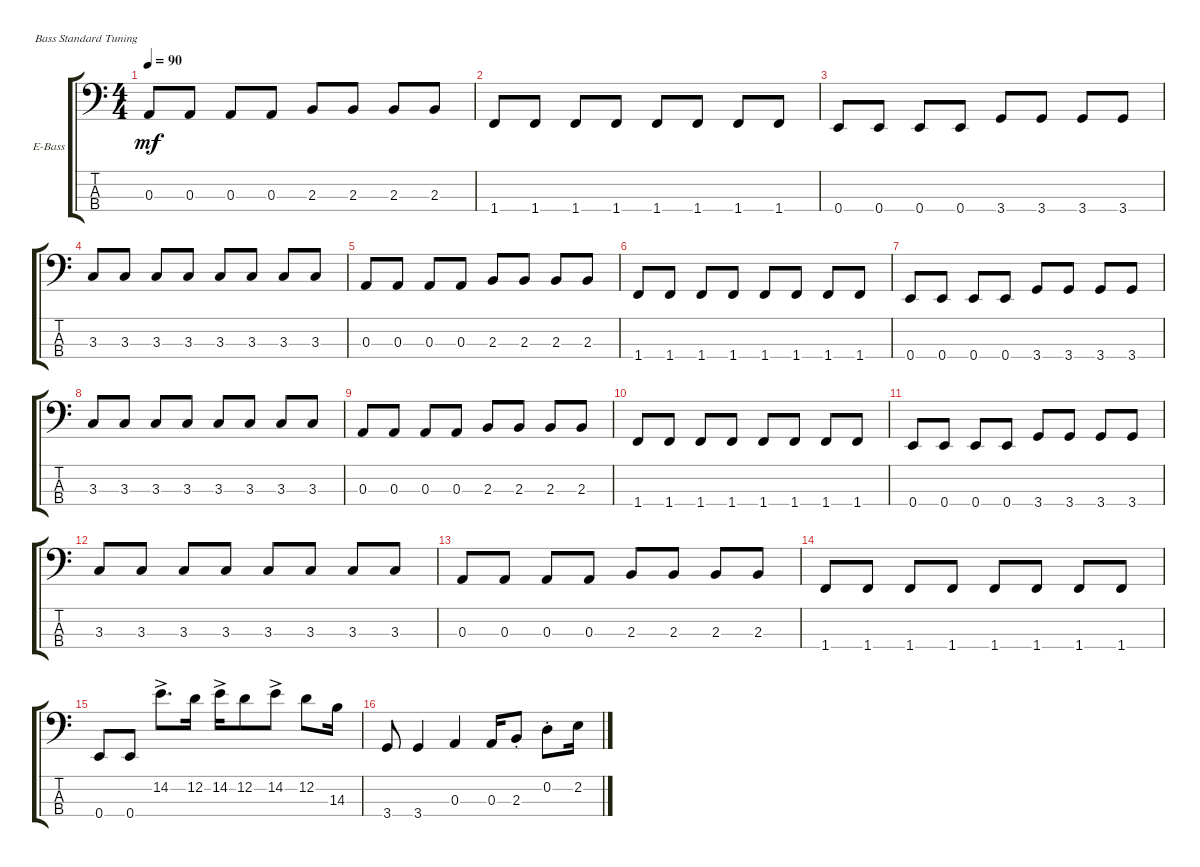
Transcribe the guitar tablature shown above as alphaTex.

\defaultSystemsLayout 4
\bracketExtendMode groupsimilarinstruments
\firstSystemTrackNameOrientation horizontal
\otherSystemsTrackNameOrientation horizontal
\track ("Electric Bass" "E-Bass") {instrument electricbassfinger}
\staff {score tabs}
\tuning (G2 D2 A1 E1)
\ts (4 4)
\tempo 90
\clef f4
\ks c
0.3.8{dy mf} 0.3.8 0.3.8 0.3.8 2.3.8 2.3.8 2.3.8 2.3.8 |
1.4.8 1.4.8 1.4.8 1.4.8 1.4.8 1.4.8 1.4.8 1.4.8 |
0.4.8 0.4.8 0.4.8 0.4.8 3.4.8 3.4.8 3.4.8 3.4.8 |
3.3.8 3.3.8 3.3.8 3.3.8 3.3.8 3.3.8 3.3.8 3.3.8 |
0.3.8 0.3.8 0.3.8 0.3.8 2.3.8 2.3.8 2.3.8 2.3.8 |
1.4.8 1.4.8 1.4.8 1.4.8 1.4.8 1.4.8 1.4.8 1.4.8 |
0.4.8 0.4.8 0.4.8 0.4.8 3.4.8 3.4.8 3.4.8 3.4.8 |
3.3.8 3.3.8 3.3.8 3.3.8 3.3.8 3.3.8 3.3.8 3.3.8 |
0.3.8 0.3.8 0.3.8 0.3.8 2.3.8 2.3.8 2.3.8 2.3.8 |
1.4.8 1.4.8 1.4.8 1.4.8 1.4.8 1.4.8 1.4.8 1.4.8 |
0.4.8 0.4.8 0.4.8 0.4.8 3.4.8 3.4.8 3.4.8 3.4.8 |
3.3.8 3.3.8 3.3.8 3.3.8 3.3.8 3.3.8 3.3.8 3.3.8 |
0.3.8 0.3.8 0.3.8 0.3.8 2.3.8 2.3.8 2.3.8 2.3.8 |
1.4.8 1.4.8 1.4.8 1.4.8 1.4.8 1.4.8 1.4.8 1.4.8 |
0.4.8 0.4.8 14.2{ac}.8{d} 12.2.16 14.2{ac}.16 12.2.8 14.2{ac}.8 12.2.8 14.3.16 |
3.4.8 3.4.4 0.3.4 0.3.16 2.3{st}.8 0.2{st}.8 2.2.16
